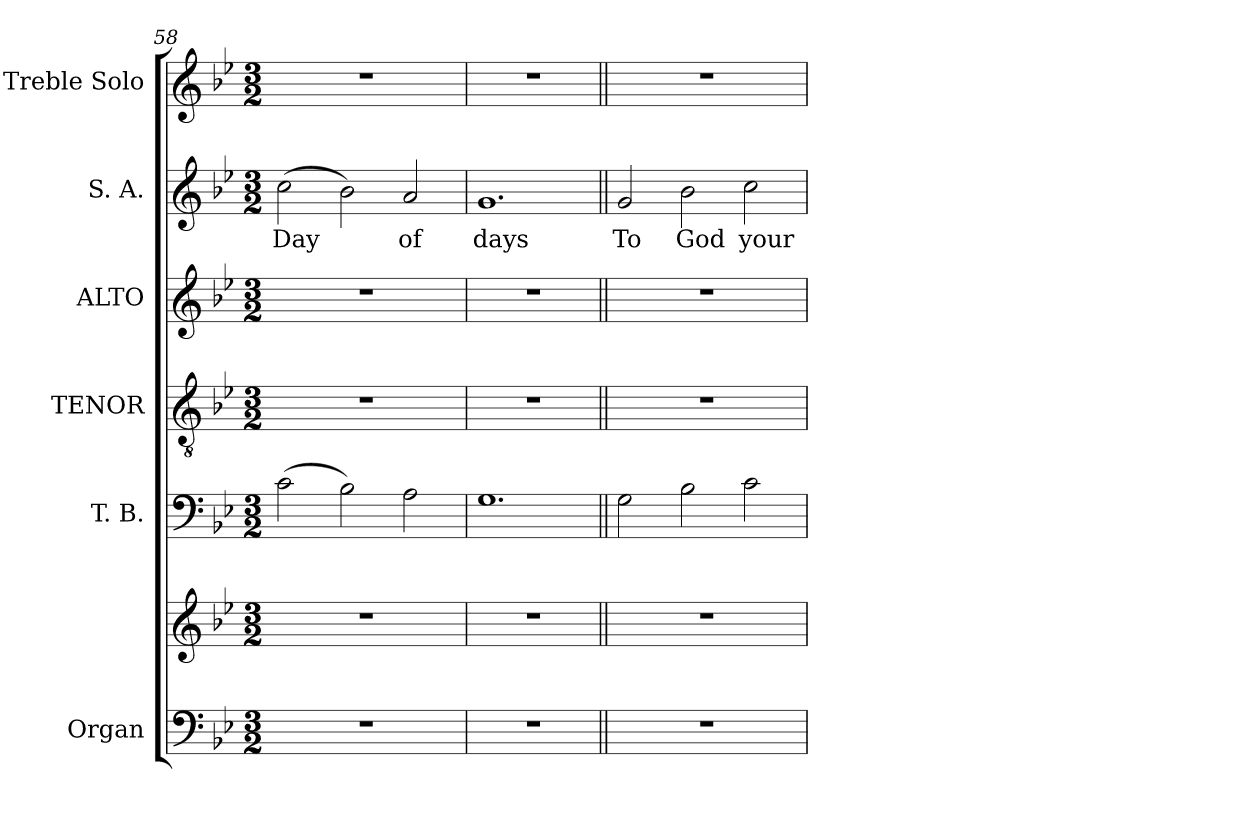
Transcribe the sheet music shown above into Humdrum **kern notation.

**kern	**kern	**kern	**kern	**kern	**kern	**text	**kern
*part6	*part6	*part5	*part4	*part3	*part2	*part2	*part1
*staff7	*staff6	*staff5	*staff4	*staff3	*staff2	*staff2	*staff1
*I"Organ	*	*I"T. B.	*I"TENOR	*I"ALTO	*I"S. A.	*	*I"Treble Solo
*I'Org.	*	*I'B.	*I'T.	*I'A.	*I'S.	*	*I'Tr. Solo
*clefF4	*clefG2	*clefF4	*clefGv2	*clefG2	*clefG2	*	*clefG2
*	*	*	*ITrd7c12	*	*	*	*
*k[b-e-]	*k[b-e-]	*k[b-e-]	*k[b-e-]	*k[b-e-]	*k[b-e-]	*	*k[b-e-]
*g:	*g:	*g:	*g:	*g:	*g:	*	*g:
*M3/2	*M3/2	*M3/2	*M3/2	*M3/2	*M3/2	*	*M3/2
=58	=58	=58	=58	=58	=58	=58	=58
!LO:N:vis=1	!LO:N:vis=1	!	!LO:N:vis=1	!LO:N:vis=1	!	!	!
!	!	!	!	!	!	!LO:LY:b:color=#000000	!LO:N:vis=1
1.r	1.r	(2ci\	1.r	1.r	(2cci\	Day	1.r
.	.	2B-i\)	.	.	2b-i\)	.	.
!	!	!	!	!	!	!LO:LY:b:color=#000000	!
.	.	2Ai\	.	.	2ai/	of	.
=59	=59	=59	=59	=59	=59	=59	=59
!LO:N:vis=1	!LO:N:vis=1	!	!LO:N:vis=1	!LO:N:vis=1	!	!	!
!	!	!	!	!	!	!LO:LY:b:color=#000000	!LO:N:vis=1
1.r	1.r	1.Gi	1.r	1.r	1.gi	days	1.r
!!LO:LB:g=z
=60||	=60||	=60||	=60||	=60||	=60||	=60||	=60||
!LO:N:vis=1	!LO:N:vis=1	!	!LO:N:vis=1	!LO:N:vis=1	!	!	!
!	!	!	!	!	!	!LO:LY:b:color=#000000	!LO:N:vis=1
1.r	1.r	2Gi\	1.r	1.r	2gi/	To	1.r
!	!	!	!	!	!	!LO:LY:b:color=#000000	!
.	.	2B-i\	.	.	2b-i\	God	.
!	!	!	!	!	!	!LO:LY:b:color=#000000	!
.	.	2ci\	.	.	2cci\	your	.
=	=	=	=	=	=	=	=
*-	*-	*-	*-	*-	*-	*-	*-
